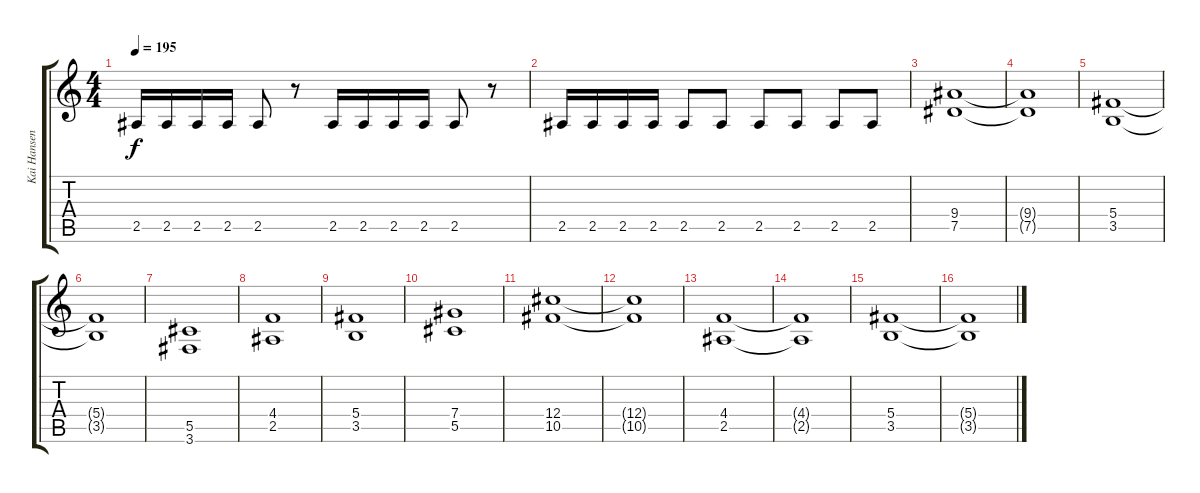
\track ("Kai Hansen" "Kai Hansen") {instrument distortionguitar}
\staff {score tabs}
\tuning (Eb4 Bb3 Gb3 Db3 Ab2 Eb2) {hide}
\ts (4 4)
\tempo 195
\clef g2
\ks c
2.5.16{dy f} 2.5.16 2.5.16 2.5.16 2.5.8 r.8 2.5.16 2.5.16 2.5.16 2.5.16 2.5.8 r.8 |
2.5.16 2.5.16 2.5.16 2.5.16 2.5.8 2.5.8 2.5.8 2.5.8 2.5.8 2.5.8 |
(9.4 7.5).1 |
(9.4{t} 7.5{t}).1 |
(5.4 3.5).1 |
(5.4{t} 3.5{t}).1 |
(5.5 3.6).1 |
(4.4 2.5).1 |
(5.4 3.5).1 |
(7.4 5.5).1 |
(12.4 10.5).1 |
(12.4{t} 10.5{t}).1 |
(4.4 2.5).1 |
(4.4{t} 2.5{t}).1 |
(5.4 3.5).1 |
(5.4{t} 3.5{t}).1
